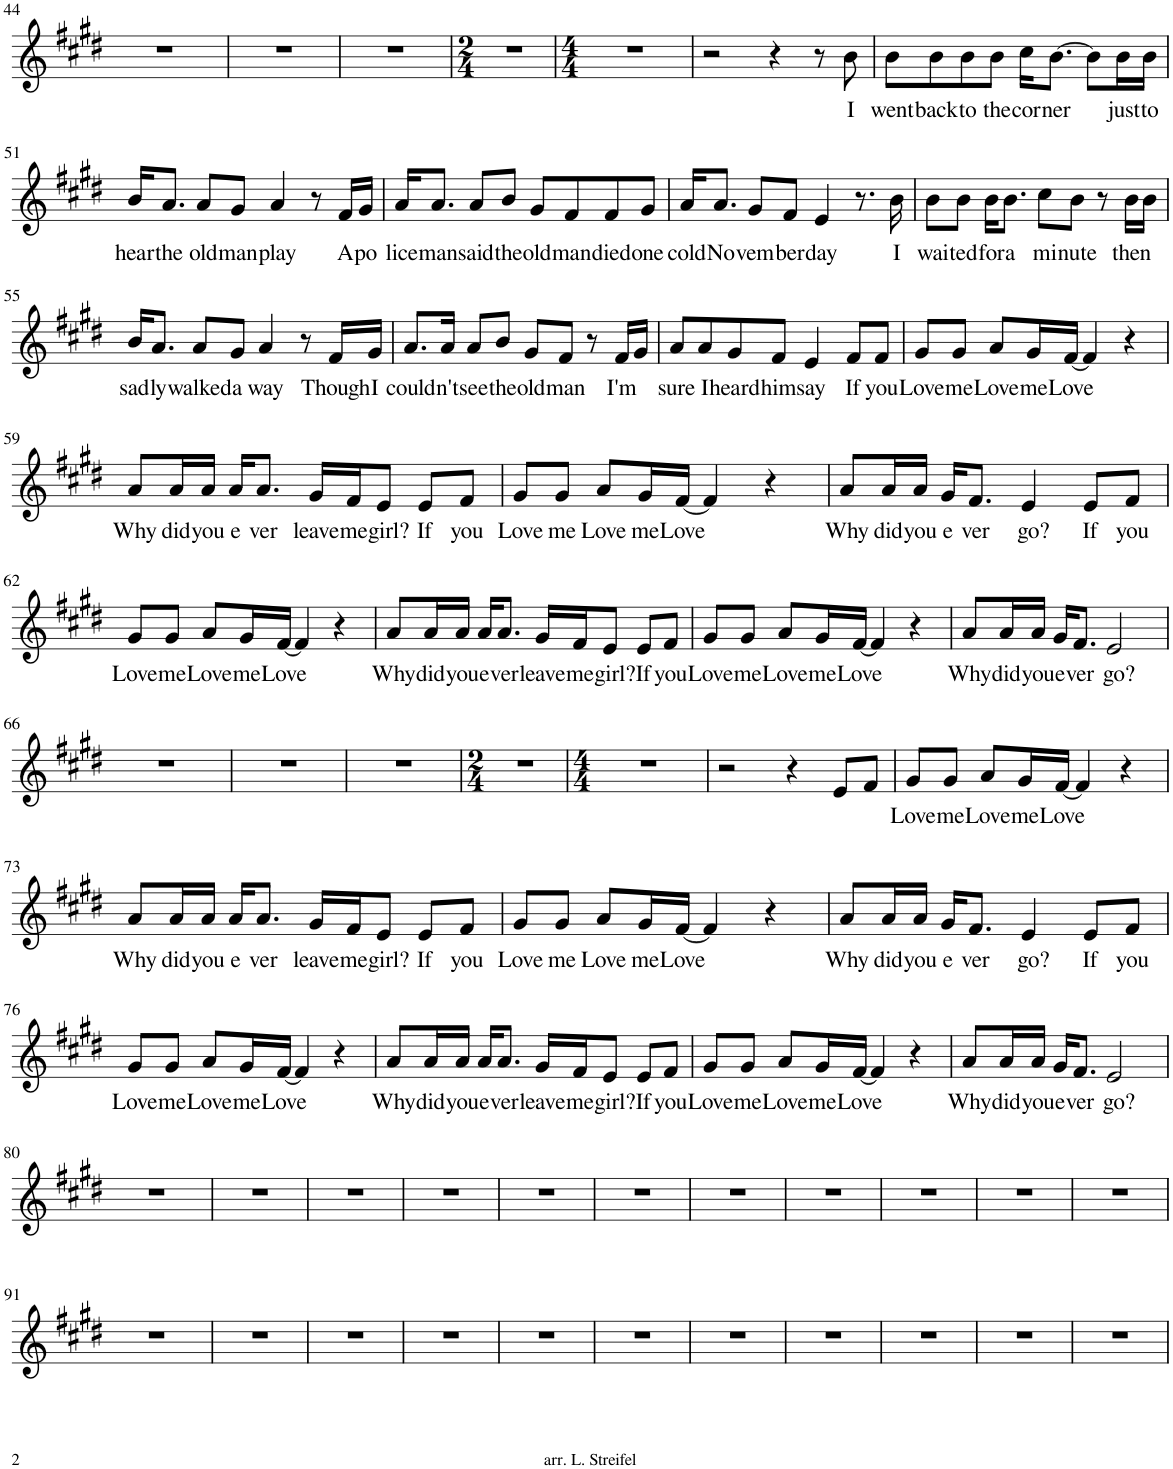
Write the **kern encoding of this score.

**kern	**text
*part1	*part1
*staff1	*staff1
*I"Piano	*
*I'Pno.	*
!!LO:PB:g=z
*clefG2	*
*k[f#c#g#d#]	*
*M4/4	*
=44	=44
1r	.
=45	=45
1r	.
=46	=46
1r	.
=47	=47
*M2/4	*
2r	.
=48	=48
*M4/4	*
1r	.
=49	=49
2r	.
4r	.
8r	.
!	!LO:LY:b
8b\	I
=50	=50
!	!LO:LY:b
8b\L	went
!	!LO:LY:b
8b\	back
!	!LO:LY:b
8b\	to
!	!LO:LY:b
8b\J	the
!	!LO:LY:b
16cc#\KL	cor
!	!LO:LY:b
[8.b\J	ner
8b\L]	.
!	!LO:LY:b
16b\L	just
!	!LO:LY:b
16b\JJ	to
!!LO:LB:g=z
=51	=51
!	!LO:LY:b
16b/KL	hear
!	!LO:LY:b
8.a/J	the
!	!LO:LY:b
8a/L	old
!	!LO:LY:b
8g#/J	man
!	!LO:LY:b
4a/	play
8r	.
!	!LO:LY:b
16f#/LL	A
!	!LO:LY:b
16g#/JJ	po
=52	=52
!	!LO:LY:b
16a/KL	lice
!	!LO:LY:b
8.a/J	man
!	!LO:LY:b
8a/L	said
!	!LO:LY:b
8b/J	the
!	!LO:LY:b
8g#/L	old
!	!LO:LY:b
8f#/	man
!	!LO:LY:b
8f#/	died
!	!LO:LY:b
8g#/J	one
=53	=53
!	!LO:LY:b
16a/KL	cold
!	!LO:LY:b
8.a/J	No
!	!LO:LY:b
8g#/L	vem
!	!LO:LY:b
8f#/J	ber
!	!LO:LY:b
4e/	day
8.r	.
!	!LO:LY:b
16b\	I
=54	=54
!	!LO:LY:b
8b\L	wai
!	!LO:LY:b
8b\J	ted
!	!LO:LY:b
16b\KL	for
!	!LO:LY:b
8.b\J	a
!	!LO:LY:b
8cc#\L	mi
!	!LO:LY:b
8b\J	nute
8r	.
!	!LO:LY:b
16b\LL	then
16b\JJ	.
!!LO:LB:g=z
=55	=55
!	!LO:LY:b
16b/KL	sad
!	!LO:LY:b
8.a/J	ly
!	!LO:LY:b
8a/L	walked
!	!LO:LY:b
8g#/J	a
!	!LO:LY:b
4a/	way
8r	.
!	!LO:LY:b
16f#/LL	Though
!	!LO:LY:b
16g#/JJ	I
=56	=56
!	!LO:LY:b
8.a/L	could
!	!LO:LY:b
16a/Jk	n't
!	!LO:LY:b
8a/L	see
!	!LO:LY:b
8b/J	the
!	!LO:LY:b
8g#/L	old
!	!LO:LY:b
8f#/J	man
8r	.
!	!LO:LY:b
16f#/LL	I'm
16g#/JJ	.
=57	=57
!	!LO:LY:b
8a/L	sure
!	!LO:LY:b
8a/	I
!	!LO:LY:b
8g#/	heard
!	!LO:LY:b
8f#/J	him
!	!LO:LY:b
4e/	say
!	!LO:LY:b
8f#/L	If
!	!LO:LY:b
8f#/J	you
=58	=58
!	!LO:LY:b
8g#/L	Love
!	!LO:LY:b
8g#/J	me
!	!LO:LY:b
8a/L	Love
!	!LO:LY:b
16g#/L	me
!	!LO:LY:b
[16f#/JJ	Love
4f#/]	.
4r	.
!!LO:LB:g=z
=59	=59
!	!LO:LY:b
8a/L	Why
!	!LO:LY:b
16a/L	did
!	!LO:LY:b
16a/JJ	you
!	!LO:LY:b
16a/KL	e
!	!LO:LY:b
8.a/J	ver
!	!LO:LY:b
16g#/LL	leave
!	!LO:LY:b
16f#/J	me
!	!LO:LY:b
8e/J	girl?
!	!LO:LY:b
8e/L	If
!	!LO:LY:b
8f#/J	you
=60	=60
!	!LO:LY:b
8g#/L	Love
!	!LO:LY:b
8g#/J	me
!	!LO:LY:b
8a/L	Love
!	!LO:LY:b
16g#/L	me
!	!LO:LY:b
[16f#/JJ	Love
4f#/]	.
4r	.
=61	=61
!	!LO:LY:b
8a/L	Why
!	!LO:LY:b
16a/L	did
!	!LO:LY:b
16a/JJ	you
!	!LO:LY:b
16g#/KL	e
!	!LO:LY:b
8.f#/J	ver
!	!LO:LY:b
4e/	go?
!	!LO:LY:b
8e/L	If
!	!LO:LY:b
8f#/J	you
!!LO:LB:g=z
=62	=62
!	!LO:LY:b
8g#/L	Love
!	!LO:LY:b
8g#/J	me
!	!LO:LY:b
8a/L	Love
!	!LO:LY:b
16g#/L	me
!	!LO:LY:b
[16f#/JJ	Love
4f#/]	.
4r	.
=63	=63
!	!LO:LY:b
8a/L	Why
!	!LO:LY:b
16a/L	did
!	!LO:LY:b
16a/JJ	you
!	!LO:LY:b
16a/KL	e
!	!LO:LY:b
8.a/J	ver
!	!LO:LY:b
16g#/LL	leave
!	!LO:LY:b
16f#/J	me
!	!LO:LY:b
8e/J	girl?
!	!LO:LY:b
8e/L	If
!	!LO:LY:b
8f#/J	you
=64	=64
!	!LO:LY:b
8g#/L	Love
!	!LO:LY:b
8g#/J	me
!	!LO:LY:b
8a/L	Love
!	!LO:LY:b
16g#/L	me
!	!LO:LY:b
[16f#/JJ	Love
4f#/]	.
4r	.
=65	=65
!	!LO:LY:b
8a/L	Why
!	!LO:LY:b
16a/L	did
!	!LO:LY:b
16a/JJ	you
!	!LO:LY:b
16g#/KL	e
!	!LO:LY:b
8.f#/J	ver
!	!LO:LY:b
2e/	go?
!!LO:LB:g=z
=66	=66
1r	.
=67	=67
1r	.
=68	=68
1r	.
=69	=69
*M2/4	*
2r	.
=70	=70
*M4/4	*
1r	.
=71	=71
2r	.
4r	.
8e/L	.
8f#/J	.
=72	=72
!	!LO:LY:b
8g#/L	Love
!	!LO:LY:b
8g#/J	me
!	!LO:LY:b
8a/L	Love
!	!LO:LY:b
16g#/L	me
!	!LO:LY:b
[16f#/JJ	Love
4f#/]	.
4r	.
!!LO:LB:g=z
=73	=73
!	!LO:LY:b
8a/L	Why
!	!LO:LY:b
16a/L	did
!	!LO:LY:b
16a/JJ	you
!	!LO:LY:b
16a/KL	e
!	!LO:LY:b
8.a/J	ver
!	!LO:LY:b
16g#/LL	leave
!	!LO:LY:b
16f#/J	me
!	!LO:LY:b
8e/J	girl?
!	!LO:LY:b
8e/L	If
!	!LO:LY:b
8f#/J	you
=74	=74
!	!LO:LY:b
8g#/L	Love
!	!LO:LY:b
8g#/J	me
!	!LO:LY:b
8a/L	Love
!	!LO:LY:b
16g#/L	me
!	!LO:LY:b
[16f#/JJ	Love
4f#/]	.
4r	.
=75	=75
!	!LO:LY:b
8a/L	Why
!	!LO:LY:b
16a/L	did
!	!LO:LY:b
16a/JJ	you
!	!LO:LY:b
16g#/KL	e
!	!LO:LY:b
8.f#/J	ver
!	!LO:LY:b
4e/	go?
!	!LO:LY:b
8e/L	If
!	!LO:LY:b
8f#/J	you
!!LO:LB:g=z
=76	=76
!	!LO:LY:b
8g#/L	Love
!	!LO:LY:b
8g#/J	me
!	!LO:LY:b
8a/L	Love
!	!LO:LY:b
16g#/L	me
!	!LO:LY:b
[16f#/JJ	Love
4f#/]	.
4r	.
=77	=77
!	!LO:LY:b
8a/L	Why
!	!LO:LY:b
16a/L	did
!	!LO:LY:b
16a/JJ	you
!	!LO:LY:b
16a/KL	e
!	!LO:LY:b
8.a/J	ver
!	!LO:LY:b
16g#/LL	leave
!	!LO:LY:b
16f#/J	me
!	!LO:LY:b
8e/J	girl?
!	!LO:LY:b
8e/L	If
!	!LO:LY:b
8f#/J	you
=78	=78
!	!LO:LY:b
8g#/L	Love
!	!LO:LY:b
8g#/J	me
!	!LO:LY:b
8a/L	Love
!	!LO:LY:b
16g#/L	me
!	!LO:LY:b
[16f#/JJ	Love
4f#/]	.
4r	.
=79	=79
!	!LO:LY:b
8a/L	Why
!	!LO:LY:b
16a/L	did
!	!LO:LY:b
16a/JJ	you
!	!LO:LY:b
16g#/KL	e
!	!LO:LY:b
8.f#/J	ver
!	!LO:LY:b
2e/	go?
!!LO:LB:g=z
=80	=80
1r	.
=81	=81
1r	.
=82	=82
1r	.
=83	=83
1r	.
=84	=84
1r	.
=85	=85
1r	.
=86	=86
1r	.
=87	=87
1r	.
=88	=88
1r	.
=89	=89
1r	.
=90	=90
1r	.
!!LO:LB:g=z
=91	=91
1r	.
=92	=92
1r	.
=93	=93
1r	.
=94	=94
1r	.
=95	=95
1r	.
=96	=96
1r	.
=97	=97
1r	.
=98	=98
1r	.
=99	=99
1r	.
=100	=100
1r	.
=101	=101
1r	.
=	=
*-	*-
